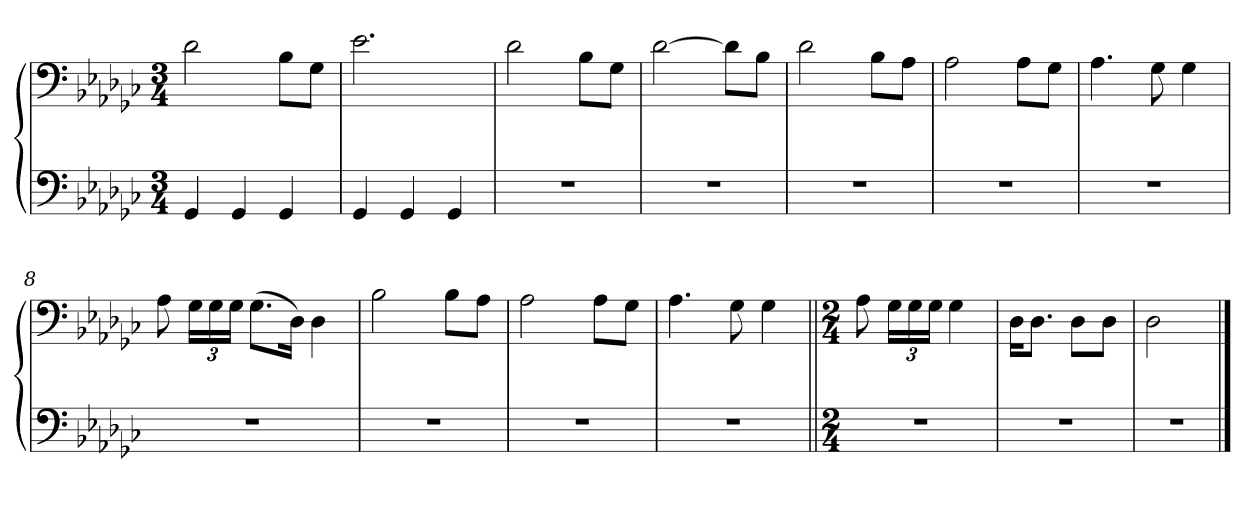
**kern	**kern
*part1	*part1
*staff2	*staff1
*clefF4	*clefF4
*k[b-e-a-d-g-c-]	*k[b-e-a-d-g-c-]
*M3/4	*M3/4
=1	=1
4GG-/	2d-\
4GG-/	.
4GG-/	8B-\L
.	8G-\J
=2	=2
4GG-/	2.e-\
4GG-/	.
4GG-/	.
=3	=3
2.r	2d-\
.	8B-\L
.	8G-\J
=4	=4
2.r	[2d-\
.	8d-\L]
.	8B-\J
=5	=5
2.r	2d-\
.	8B-\L
.	8A-\J
=6	=6
2.r	2A-\
.	8A-\L
.	8G-\J
=7	=7
2.r	4.A-\
.	8G-\
.	4G-\
=8	=8
2.r	8A-\
.	24G-\LL
.	24G-\
.	24G-\JJ
.	(8.G-\L
.	16D-\Jk)
.	4D-\
=9	=9
2.r	2B-\
.	8B-\L
.	8A-\J
=10	=10
2.r	2A-\
.	8A-\L
.	8G-\J
=11	=11
2.r	4.A-\
.	8G-\
.	4G-\
=12||	=12||
*M2/4	*M2/4
2r	8A-\
.	24G-\LL
.	24G-\
.	24G-\JJ
.	4G-\
=13	=13
2r	16D-\KL
.	8.D-\J
.	8D-\L
.	8D-\J
=14	=14
2r	2D-\
==	==
*-	*-
